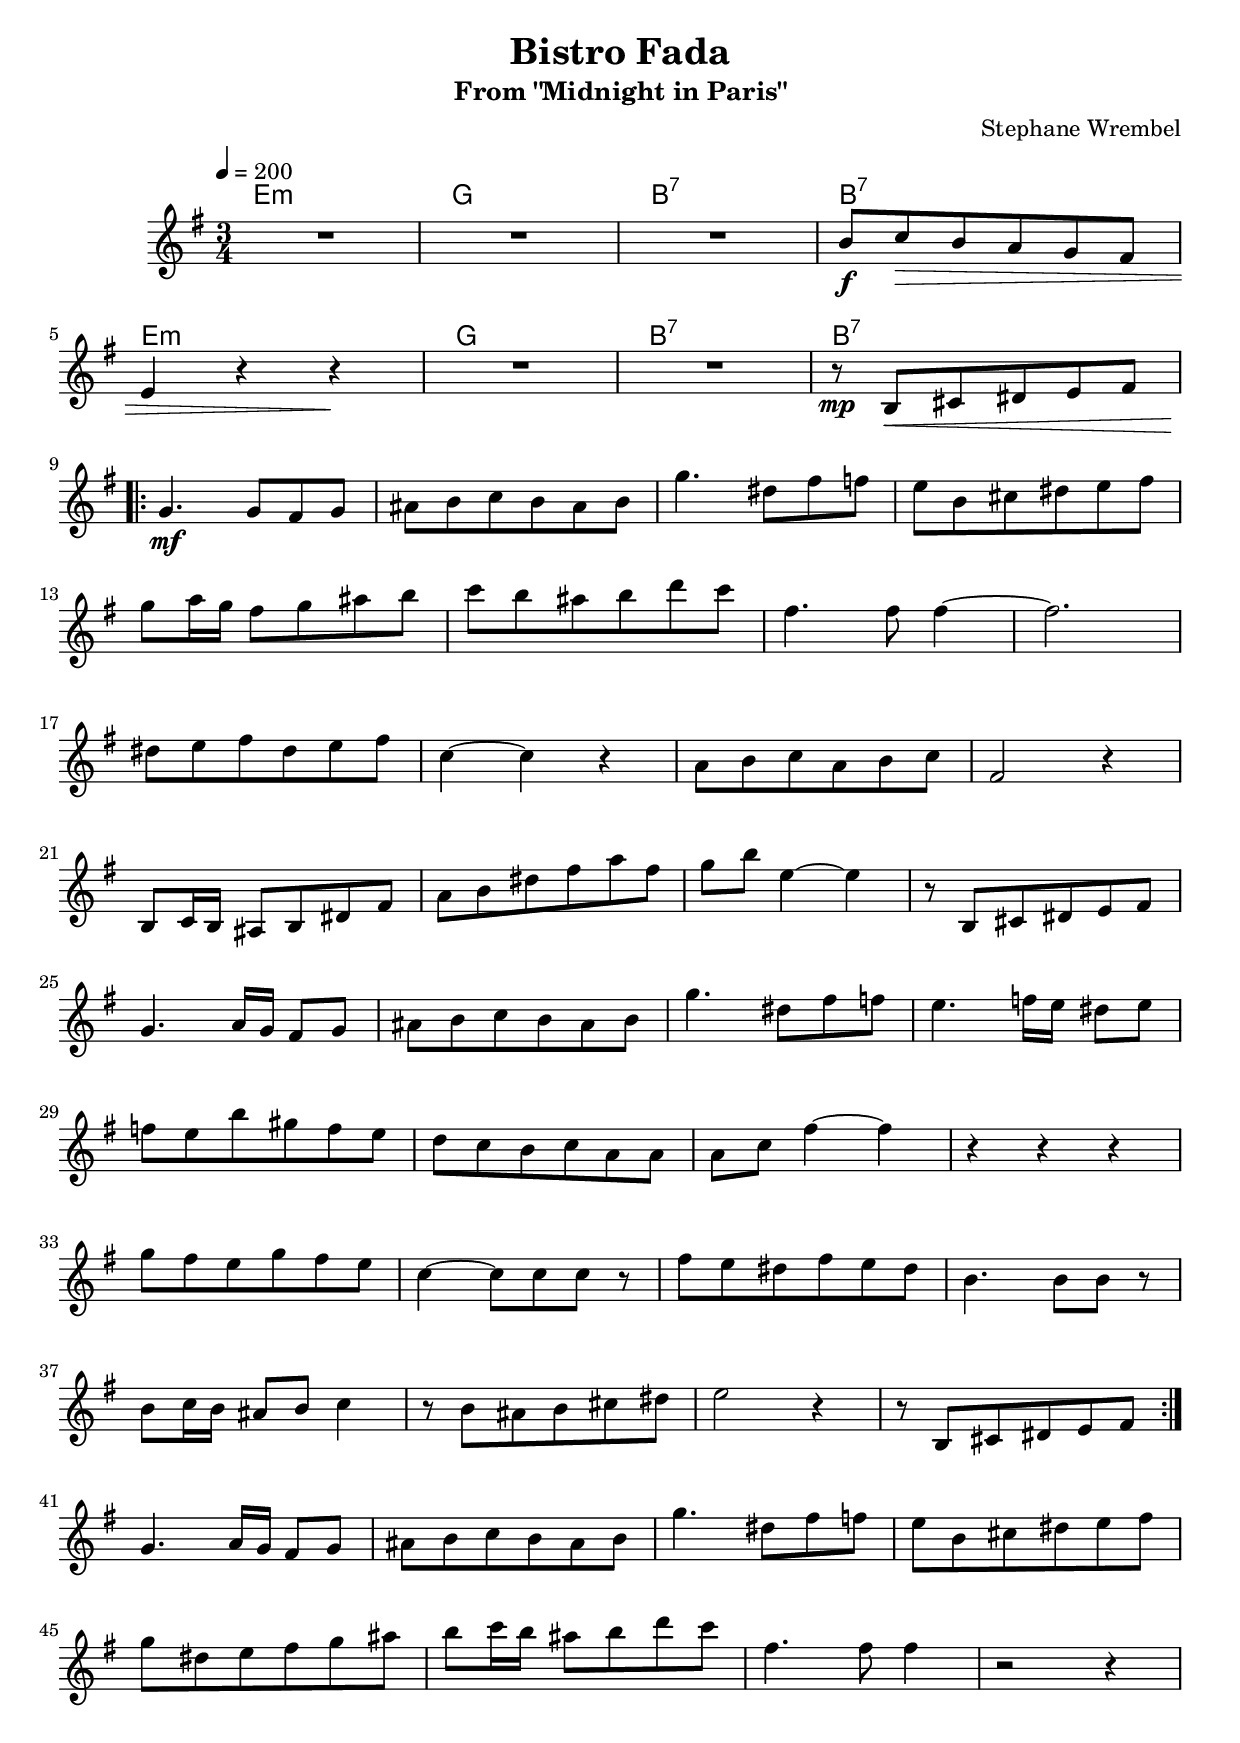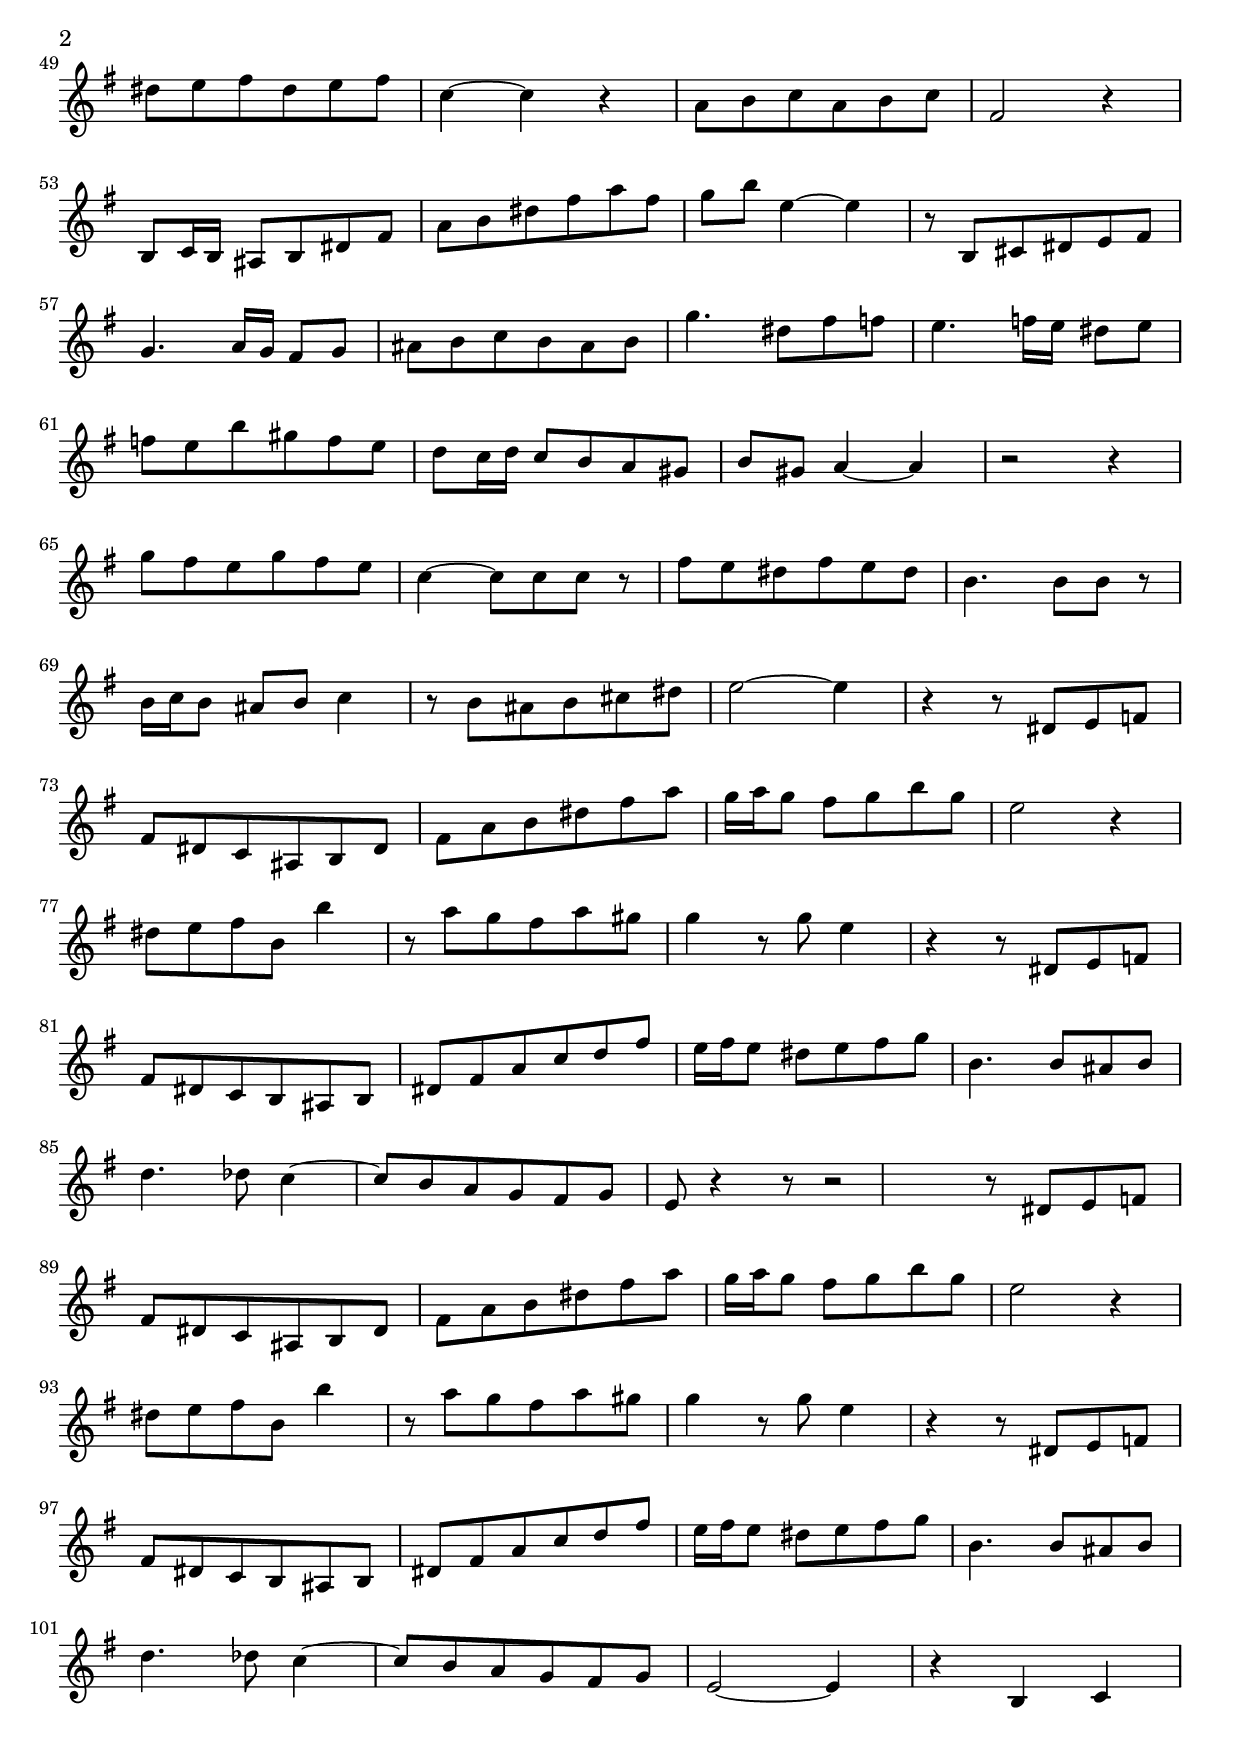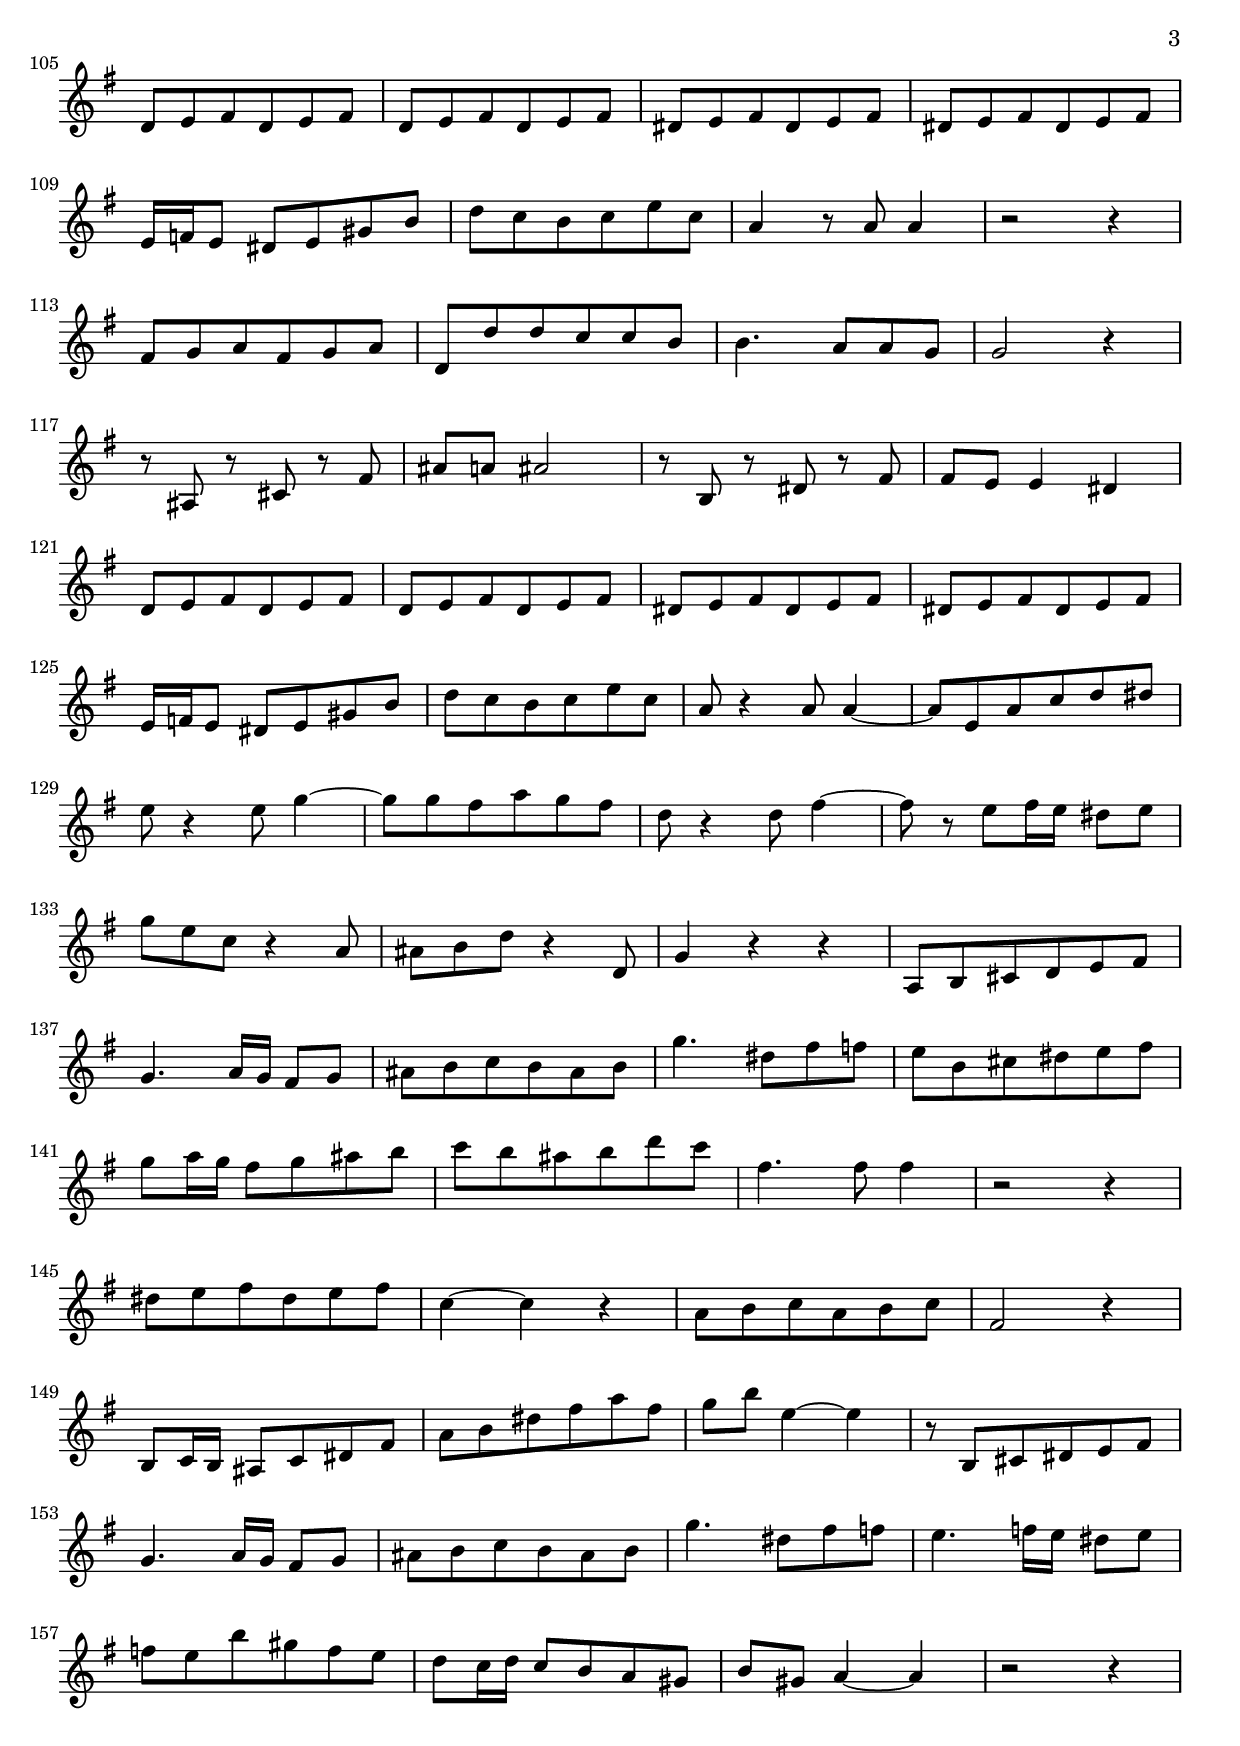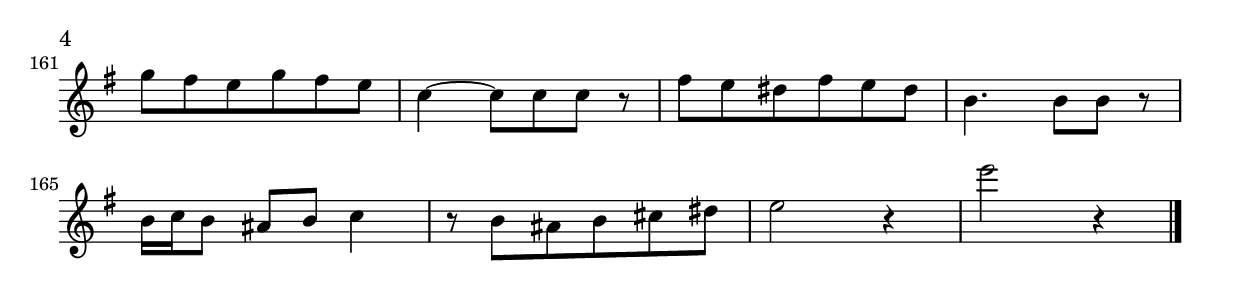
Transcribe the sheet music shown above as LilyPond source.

\version "2.19.53"
\language "english"
\version "2.24.0"
%=============================================
%   created by MuseScore Version: 1.3
%          September 28, 2014
%=============================================
%% http://lsr.di.unimi.it/LSR/Item?id=838

%LSR completed by P.P.Schneider on Feb. 2014 for v2.18

#(define ((bars-per-line-engraver bar-list) context)
  (let* ((working-copy bar-list)
         (total (1+ (car working-copy))))
    `((acknowledgers
       (paper-column-interface
        . ,(lambda (engraver grob source-engraver)
             (let ((internal-bar (ly:context-property context 'internalBarNumber)))
               (if (and (pair? working-copy)
                        (= (remainder internal-bar total) 0)
                        (eq? #t (ly:grob-property grob 'non-musical)))
                   (begin
                     (set! (ly:grob-property grob 'line-break-permission) 'force)
                     (if (null? (cdr working-copy))
                         (set! working-copy bar-list)
                         (begin
                           (set! working-copy (cdr working-copy))))
                           (set! total (+ total (car working-copy))))))))))))



\header {
  subtitle =  "From \"Midnight in Paris\""
  title =  "Bistro Fada"
  encodingdate =  "2018-10-19"
  composer =  \markup \column {
    \line { "Stephane Wrembel"}
    \line { ""}
  }
}

global = {
  \time 3/4
  \key g \major
  \tempo 4=200
}

melody =  \relative c' {
%  \clef "treble" 
%  \key g \major | % 1
%  \tempo "" 4=200 -
\global
R2. R R
  b'8 -\f  c8 -\>  b8  a8  g8
   fs8 | % 4
   e4 r4 r4 -\!  | % 5
  R2. R
  r8 -\mp  b8 -\<  cs8  ds8  e8
   fs8 | % 7
   
   \repeat volta 2 {
   g4. -\! -\mf  g8  fs8  g8 
  as8  b8    c8  b8  as8  b8 
  g'4.  ds8 
   fs8  f8  e8  b8
   cs8  ds8  e8  fs8 |
   g8  a16  g16  fs8 g8  as8  b8  
   
   c8 b8  as8  b8  d8  c8
   fs,4.  fs8 
   fs4 ~ fs2.| % 13
   ds8  e8  fs8  ds8
   e8  fs8  
   c4 ~ c4 r4  a8  b8  c8 a8 
   b8  c8  fs,2 r4
   b,8  c16  b16  as8  b8  ds8  fs8  
  a8  b8  ds8  fs8  a8  fs8
   g8  b8  e,4 ~  e4 
   r8  b,8  cs8  ds8  e8
   fs8 | % 19
   g4.  a16  g16  fs8  g8
   as8  b8 
   c8  b8  as8  b8  g'4.  ds8 
   fs8  f8  e4.  f16
   e16  ds8  e8 
   f8  e8  b'8  gs8
   f8  e8  
   d8  c8  b  c a8  a a c8 fs4 ~
   fs4 r4 r4  r4
   g8  fs8  e8  g8 fs8  e8  
   c4 ~  c8  c8  c8 r8  
   fs8 e8  ds8  fs8  e8  ds8  
   b4.  b8 b8 r8 
   b8  c16  b16  as8  b8  c4 
   r8  b8  as8  b8  cs8  ds8
   e2   r4 
   r8  b,8  cs8  ds8  e8 fs8
   }
   g4.  a16  g16  fs8  g8
   as8  b8  c8  b8  as8  b8 
  g'4.  ds8 
   fs8  f8  e8  b8
   cs8  ds8  e8  fs8 | % 34
   g8  ds8  e8  fs8
   g8  as8  b8  c16
   b16
   as8  b8  d8  c8
   fs,4.  fs8 
   fs4 r2 r4 
   ds8  e8  fs8  ds8
   e8  fs8  c4 ~  c4 
   r4  a8  b8  c8 a8 
   b8  c8  fs,2 r4 
   b,8  c16  b16  as8  b8 
  ds8  fs8  a8  b8
   ds8  fs8  a8  fs8
   g8  b8  e,4 ~ e4 r8  b,8  cs8  ds8  e8
   fs8 | % 43
   g4.  a16  g16  fs8  g8
   as8  b8 
   c8  b8  as8  b8 
  g'4.  ds8 
   fs8  f8  e4.  f16
   e16  ds8  e8 | % 46
   f8  e8  b'8  gs8
   f8  e8  d8  c16
   d16
   c8  b8  a8  gs8  b8
   gs8  a4 ~ a4 r2 r4 | % 49
   g'8  fs8  e8  g8
   fs8  e8  c4 ~  c8  c8  c8 r8  fs8
   e8  ds8  fs8
   e8  ds8  b4.  b8
   b8 r8 | % 52
   b16  c16  b8  as8
   b8  c4 r8  b8 
   as8  b8  cs8  ds8
   e2 ~  e4 r4 r8  ds,8  e8  f8 | % 55
   fs8  ds8  c8  as8  b8
   ds8  fs8  a8 
   b8  ds8  fs8  a8
   g16  a16  g8  fs8
   g8 
   b8  g8  e2 r4 | % 58
   ds8  e8  fs8  b,8
   b'4 r8  a8 
   g8  fs8  a8  gs8
   g4 r8  g8 
   e4 r4 r8  ds,8  e8  f8 | % 61
   fs8  ds8  c8  b8  as8
   b8  ds8  fs8
   a8  c8  d8  fs8
   e16  fs16  e8  ds8
   e8 
   fs8  g8  b,4.  b8 
  as8  b8 | % 64
   d4.  df8  c4 ~  c8
   b8 
   a8  g8  fs8  g8  e8 r4 r8
  r2 r8  ds8  e8  f8 | % 67
   fs8  ds8  c8  as8  b8 ds8  
   fs8  a8 
   b8  ds8  fs8  a8
   g16  a16  g8  fs8
   g8 b8  g8  
   e2 r4
   ds8  e8  fs8  b,8 b'4 
   r8  a8 
   g8  fs8  a8  gs8
   g4 r8  g8
   e4 r4 r8  ds,8  e8  f8
   fs8  ds8  c8  b8  as8 b8  
   ds8  fs8
   a8  c8  d8  fs8
   e16  fs16  e8  ds8 e8
   fs8  g8  b,4.  b8 
  as8  b8 | % 76
   d4.  df8  c4 ~  c8
   b8 
   a8  g8  fs8  g8  
   e2 ~ e4 r4  b4  c4 | % 79
   d8  e8  fs8  d8  e8
   fs8  d8  e8 
   fs8  d8  e8  fs8  ds8
   e8  fs8  ds8
   e8  fs8  ds8  e8  fs8
   ds8  e8  fs8 | % 82
   e16  f16  e8  ds8  e8
   gs8  b8  d8  c8
   b8  c8  e8  c8 
  a4 r8  a8
   a4 r2 r4 | % 85
   fs8  g8  a8  fs8  g8
   a8  d,8  d'8
   d8  c8  c8  b8 
  b4.  a8 
   a8  g8  g2 r4 | % 88
  r8  as,8 r8  cs8 r8  fs8  as8
   a8
   as2 r8  b,8 r8  ds8 
  r8  fs8  fs8  e8  e4  ds4
  | % 91
   d8  e8  fs8  d8  e8
   fs8  d8  e8 
   fs8  d8  e8  fs8  ds8
   e8  fs8  ds8
   e8  fs8  ds8  e8  fs8
   ds8  e8  fs8 | % 94
   e16  f16  e8  ds8  e8
   gs8  b8  d8  c8 
   b8  c8  e8  c8 
  a8 r4  a8 
   a4 ~  a8  e8  a8  c8
   d8  ds8 | % 97
   e8 r4  e8  g4 ~  g8
   g8
   fs8  a8  g8  fs8
   d8 r4  d8 
   fs4 ~  fs8 r8  e8 
  fs16  e16  ds8  e8 |
   g8  e8  c8 r4  a8 
  as8  b8 
   d8 r4  d,8  g4 r4
  r4  a,8  b8  cs8  d8  e8
   fs8 | % 103
   g4.  a16  g16  fs8  g8
   as8  b8
   c8  b8  as8  b8 
  g'4.  ds8 
   fs8  f8  e8  b8
   cs8  ds8  e8  fs8 | % 106
   g8  a16  g16  fs8
   g8  as8  b8  c8
   b8
   as8  b8  d8  c8
   fs,4.  fs8
   fs4 r2 r4 | % 109
   ds8  e  fs  ds  e8  fs8  
   c4 ~ c4 r4  a8  b8  c8
   a8 
   b8  c8  fs,2 r4 | % 112
   b,8  c16  b16  as8  c8 
  ds8  fs8  a8  b8 
   ds8  fs8  a8  fs8
   g8  b8  e,4 ~
   e4 r8  b,8  cs8  ds8  e8
   fs8 | % 115
   g4.  a16  g16  fs8  g8
   as8  b8
   c8  b8  as8  b8 
  g'4.  ds8 
   fs8  f8  e4.  f16
   e16  ds8  e8 | % 118
   f8  e8  b'8  gs8
   f8  e8  d8  c16
   d16 
   c8  b8  a8  gs8  b8
   gs8  a4 ~ a4 r2 r4 | % 121
   g'8  fs8  e8  g8
   fs8  e8  c4 ~ c8  c8  c8 r8  fs8
   e8  ds8  fs8 
   e8  ds8  b4.  b8
   b8 r8 
   b16  c16  b8  as8
   b8  c4 r8  b8 
   as8  b8  cs8  ds8
   e2 r4  
   e'2 r4 \bar "|."
}

chordNames = \chordmode {
  e2.:m g b:7 b:7 
  e:m g b:7 b:7
}

\score {
  <<
    \new ChordNames \chordNames
    \new Staff {    \melody }
  >>
\layout {
    \context {
      \Score
      %use the line below to insist on your layout
      %\override NonMusicalPaperColumn.line-break-permission = ##f
      \consists #(bars-per-line-engraver '(4))
    }
  }
}
